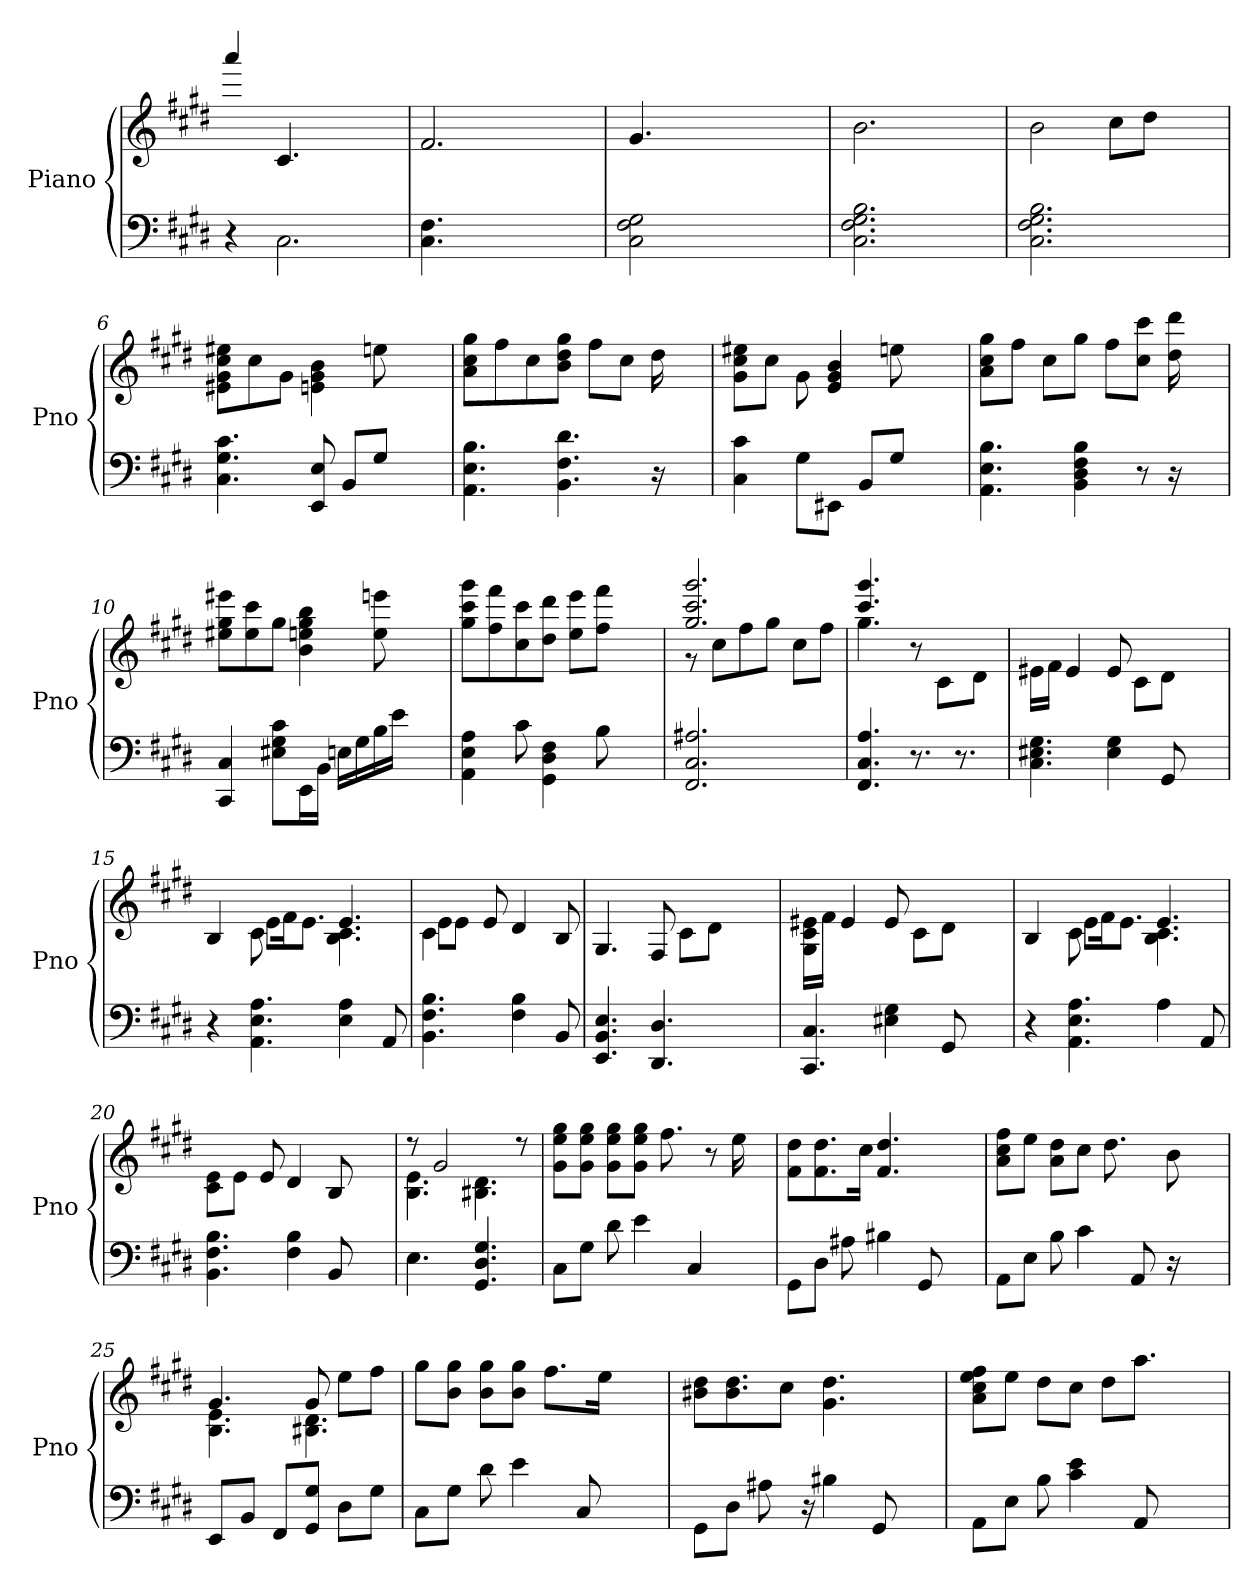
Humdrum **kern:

**kern	**kern
*part1	*part1
*staff2	*staff1
*I"Piano	*
*I'Pno	*
*clefF4	*clefG2
*k[f#c#g#d#]	*k[f#c#g#d#]
=1	=1
*	*^
4r	1ryy	4aaa/
2.C#\	.	4.c#/
.	.	4.ryy
=2	=2	=2
4.C#\ 4.F#\	1ryy	2.f#/
4.ryy	.	.
4ryy	.	4ryy
=3	=3	=3
2C#\ 2F#\ 2G#\	1ryy	4.g#/
.	.	2ryy
2ryy	.	.
.	.	8ryy
=4	=4	=4
2.C#\ 2.F#\ 2.G#\ 2.B\	1ryy	2.b\
4ryy	.	4ryy
=5	=5	=5
2.C#\ 2.F#\ 2.G#\ 2.B\	1ryy	2b\
.	.	8cc#\L
.	.	8dd#\J
4ryy	.	4ryy
=6	=6	=6
4.C#\ 4.G#\ 4.c#\	1ryy	8e#X\ 8g#\ 8cc#\ 8ee#X\L
.	.	8cc#\
.	.	8g#\J
8EE/ 8E/	.	4en\ 4g#\ 4b\
8BB/L	.	.
8G#/J	.	8een\
4ryy	.	4ryy
!!LO:LB:g=z	!!
=7	=7	=7
4.AA\ 4.E\ 4.B\	1ryy	8a\ 8cc#\ 8gg#\L
.	.	8ff#\
.	.	8cc#\
4.BB\ 4.F#\ 4.d#\	.	8b\ 8dd#\ 8gg#\J
.	.	8ff#\L
.	.	8cc#\J
16r	.	16dd#\
8.ryy	.	8.ryy
=8	=8	=8
4C#\ 4c#\	1ryy	8g#\ 8cc#\ 8ee#X\L
.	.	8cc#\J
8G#\L	.	8g#\
8EE#X\J	.	4e/ 4g#/ 4b/
8BB/L	.	.
8G#/J	.	8een\
4ryy	.	4ryy
=9	=9	=9
4.AA\ 4.E\ 4.B\	1ryy	8a\ 8cc#\ 8gg#\L
.	.	8ff#\J
.	.	8cc#\L
4BB\ 4D#\ 4F#\ 4B\	.	8gg#\J
.	.	8ff#\L
8r	.	8cc#\ 8ccc#\J
16r	.	16dd#\ 16ddd#\
8.ryy	.	8.ryy
=10	=10	=10
4CC#/ 4C#/	1ryy	8ee#X\ 8gg#\ 8eee#X\L
.	.	8ee#\ 8ccc#\
8E#X\ 8G#\ 8c#\L	.	8gg#\J
16EE\L	.	4b\ 4een\ 4gg#\ 4bb\
16BB\JJ	.	.
16En\LL	.	.
16G#\	.	.
16B\	.	8ee\ 8eeen\
16e\JJ	.	.
4ryy	.	4ryy
!!LO:LB:g=z	!!
=11	=11	=11
4AA\ 4E\ 4A\	1ryy	8gg#\ 8ccc#\ 8ggg#\L
.	.	8ff#\ 8fff#\
8c#\	.	8cc#\ 8ccc#\
4GG#\ 4D#\ 4F#\	.	8dd#\ 8ddd#\J
.	.	8ee\ 8eee\L
8B\	.	8ff#\ 8fff#\J
4ryy	.	4ryy
=12	=12	=12
2.FF#/ 2.C#/ 2.A#X/	2.gg#/ 2.ccc#/ 2.ggg#/	8r
.	.	8cc#\L
.	.	8ff#\
.	.	8gg#\J
.	.	8cc#\L
.	.	8ff#\J
=13	=13	=13
4.FF#/ 4.C#/ 4.A/	4.ccc#/ 4.ggg#/	4.gg#\
8.r	4ryy	8r
.	.	8c#\L
8.r	.	.
.	16ryy	8d#\J
.	16ryy	.
=14	=14	=14
4.C#\ 4.E#X\ 4.G#\	1ryy	16e#X\LL
.	.	16f#\JJ
.	.	4e#/
4E#\ 4G#\	.	8e#/
.	.	8c#\L
8GG#/	.	8d#\J
4ryy	.	4ryy
=15	=15	=15
4r	4ryy	4B/
4.AA\ 4.E\ 4.A\	8c#\	8e\L
.	4ryy	16f#\K
.	.	8.e\J
4E\ 4A\	4.B\ 4.c#\	4.e/
8AA/	.	.
!!LO:LB:g=z	!!
=16	=16	=16
4.BB\ 4.F#\ 4.B\	4c#\	8e\L
.	.	8e\J
.	2ryy	8e/
4F#\ 4B\	.	4d#/
8BB/	.	8B/
=17	=17	=17
4.EE/ 4.BB/ 4.E/	1ryy	4.G#/
4.DD#/ 4.D#/	.	8F#/
.	.	8c#\L
.	.	8d#\J
4ryy	.	4ryy
=18	=18	=18
4.CC#/ 4.C#/	1ryy	16G#\ 16c#\ 16e#X\LL
.	.	16f#\JJ
.	.	4e#/
4E#X\ 4G#\	.	8e#/
.	.	8c#\L
8GG#/	.	8d#\J
4ryy	.	4ryy
=19	=19	=19
4r	4ryy	4B/
4.AA\ 4.E\ 4.A\	8c#\	8e\L
.	4ryy	16f#\K
.	.	8.e\J
4A\	4.B\ 4.c#\	4.e/
8AA/	.	.
=20	=20	=20
4.BB\ 4.F#\ 4.B\	1ryy	8c#\ 8e\L
.	.	8e\J
.	.	8e/
4F#\ 4B\	.	4d#/
8BB/	.	8B/
4ryy	.	4ryy
!!LO:LB:g=z	!!
=21	=21	=21
4.E\	8r	4.B\ 4.e\
.	2g#/	.
4.GG#/ 4.D#/ 4.G#/	.	4.B#X\ 4.d#\
.	8r	.
=22	=22	=22
8C#\L	1ryy	8g#\ 8ee\ 8gg#\L
8G#\J	.	8g#\ 8ee\ 8gg#\J
8d#\	.	8g#\ 8ee\ 8gg#\L
4e\	.	8g#\ 8ee\ 8gg#\J
.	.	8.ff#\
4C#/	.	.
.	.	8r
.	.	16ee\
8ryy	.	8ryy
=23	=23	=23
8GG#\L	1ryy	8f#\ 8dd#\L
8D#\J	.	8.f#\ 8.dd#\
8A#X\	.	.
.	.	16cc#\Jk
4B#X\	.	4.f#/ 4.dd#/
8GG#/	.	.
4ryy	.	4ryy
=24	=24	=24
8AA\L	1ryy	8a\ 8cc#\ 8ff#\L
8E\J	.	8ee\J
8B\	.	8a\ 8dd#\L
4c#\	.	8cc#\J
.	.	8.dd#\
8AA/	.	.
.	.	16ryy
16r	.	8b\
16ryy	.	.
8ryy	.	8ryy
=25	=25	=25
8EE/L	4.B\ 4.e\	4.g#/
8BB/J	.	.
8FF#/L	.	.
8GG#/ 8G#/J	4.B#X\ 4.d#\	8g#/
8D#\L	.	8ee\L
8G#\J	.	8ff#\J
!!LO:LB:g=z	!!
=26	=26	=26
8C#\L	1ryy	8gg#\L
8G#\J	.	8b\ 8gg#\J
8d#\	.	8b\ 8gg#\L
4e\	.	8b\ 8gg#\J
.	.	8.ff#\L
8C#/	.	.
.	.	16ee\Jk
4ryy	.	4ryy
=27	=27	=27
8GG#\L	1ryy	8b#X\ 8dd#\L
8D#\J	.	8.b#\ 8.dd#\
8A#X\	.	.
.	.	8cc#\J
16r	.	.
4B#X\	.	4.g#\ 4.dd#\
8GG#/	.	.
8.ryy	.	8.ryy
=28	=28	=28
8AA\L	1ryy	8a\ 8cc#\ 8ee\ 8ff#\L
8E\J	.	8ee\J
8B\	.	8dd#\L
4c#\ 4e\	.	8cc#\J
.	.	8dd#\L
8AA/	.	8.aa\J
16ryy	.	.
8.ryy	.	8.ryy
*	*v	*v
=	=
*-	*-
